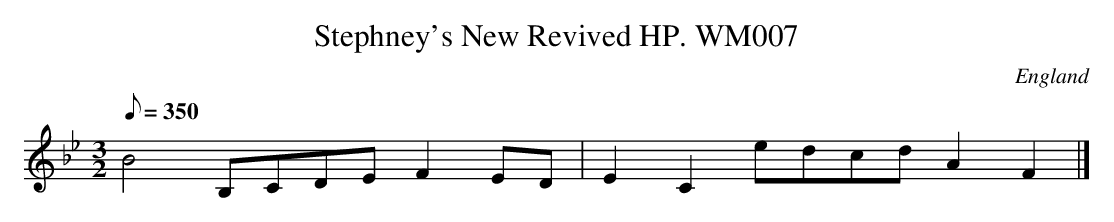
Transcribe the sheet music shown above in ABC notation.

X:1
T:Stephney's New Revived HP. WM007
M:3/2
L:1/8
Q:350
O:England
K:CDor
B4B,CDE F2ED|E2C2edcdA2F2|]
